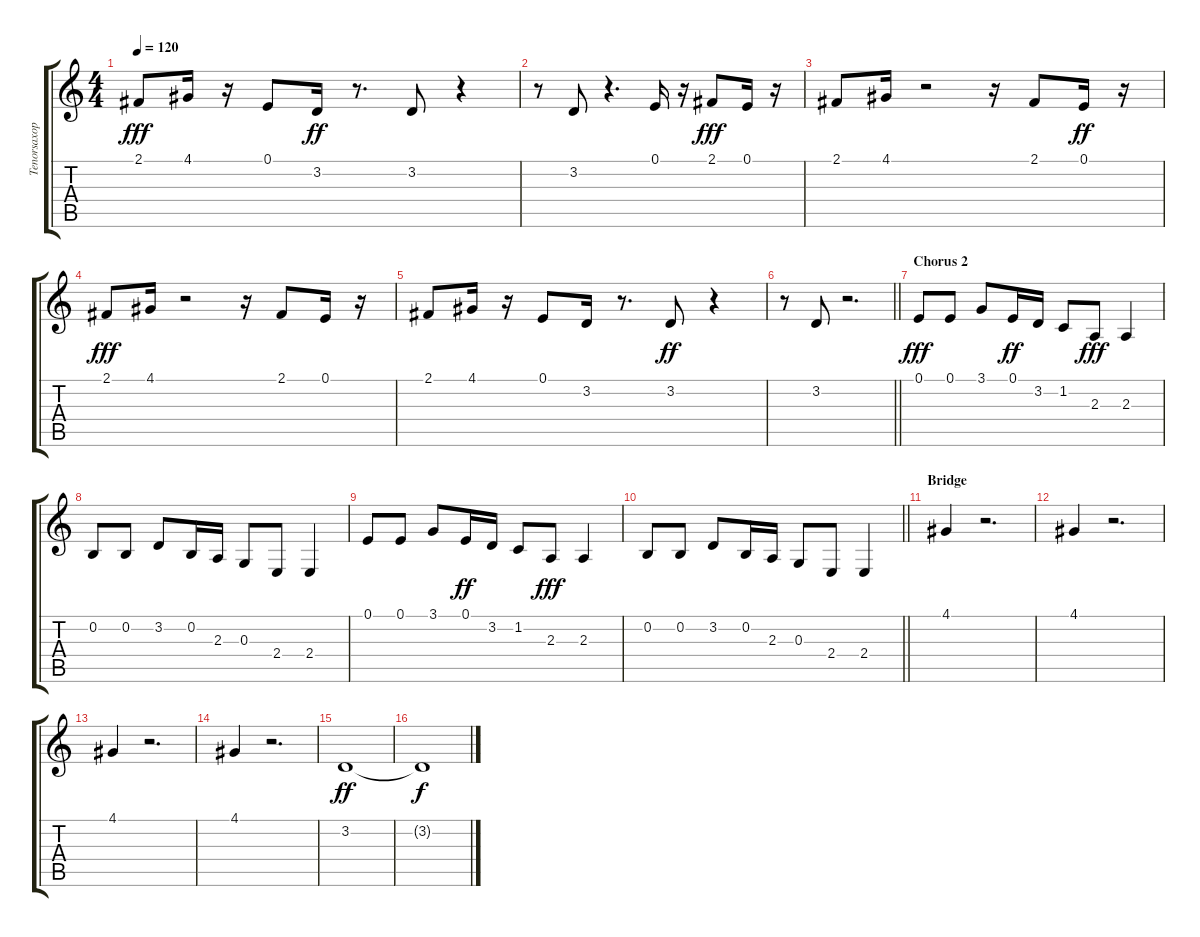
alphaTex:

\track ("Tenorsaxophon" "Tenorsaxop") {instrument tenorsax}
\staff {score tabs}
\tuning (E4 B3 G3 D3 A2 E2) {hide}
\ts (4 4)
\tempo 120
\clef g2
\ks c
2.1.8{dy fff} 4.1.16 r.16 0.1.8 3.2.16{dy ff} r.8{d} 3.2.8 r.4 |
r.8 3.2.8 r.4{d} 0.1.16 r.16 2.1.8{dy fff} 0.1.16 r.16 |
2.1.8 4.1.16 r.2 r.16 2.1.8 0.1.16{dy ff} r.16 |
2.1.8{dy fff} 4.1.16 r.2 r.16 2.1.8 0.1.16 r.16 |
2.1.8 4.1.16 r.16 0.1.8 3.2.16 r.8{d} 3.2.8{dy ff} r.4 |
\barLineRight lightlight
r.8 3.2.8 r.2{d} |
\section ("" "Chorus 2")
0.1.8{dy fff} 0.1.8 3.1.8 0.1.16{dy ff} 3.2.16 1.2.8 2.3.8{dy fff} 2.3.4 |
0.2.8 0.2.8 3.2.8 0.2.16 2.3.16 0.3.8 2.4.8 2.4.4 |
0.1.8 0.1.8 3.1.8 0.1.16{dy ff} 3.2.16 1.2.8 2.3.8{dy fff} 2.3.4 |
\barLineRight lightlight
0.2.8 0.2.8 3.2.8 0.2.16 2.3.16 0.3.8 2.4.8 2.4.4 |
\section ("" "Bridge")
4.1.4 r.2{d} |
4.1.4 r.2{d} |
4.1.4 r.2{d} |
4.1.4 r.2{d} |
3.2.1{dy ff} |
3.2{t}.1{dy f}
